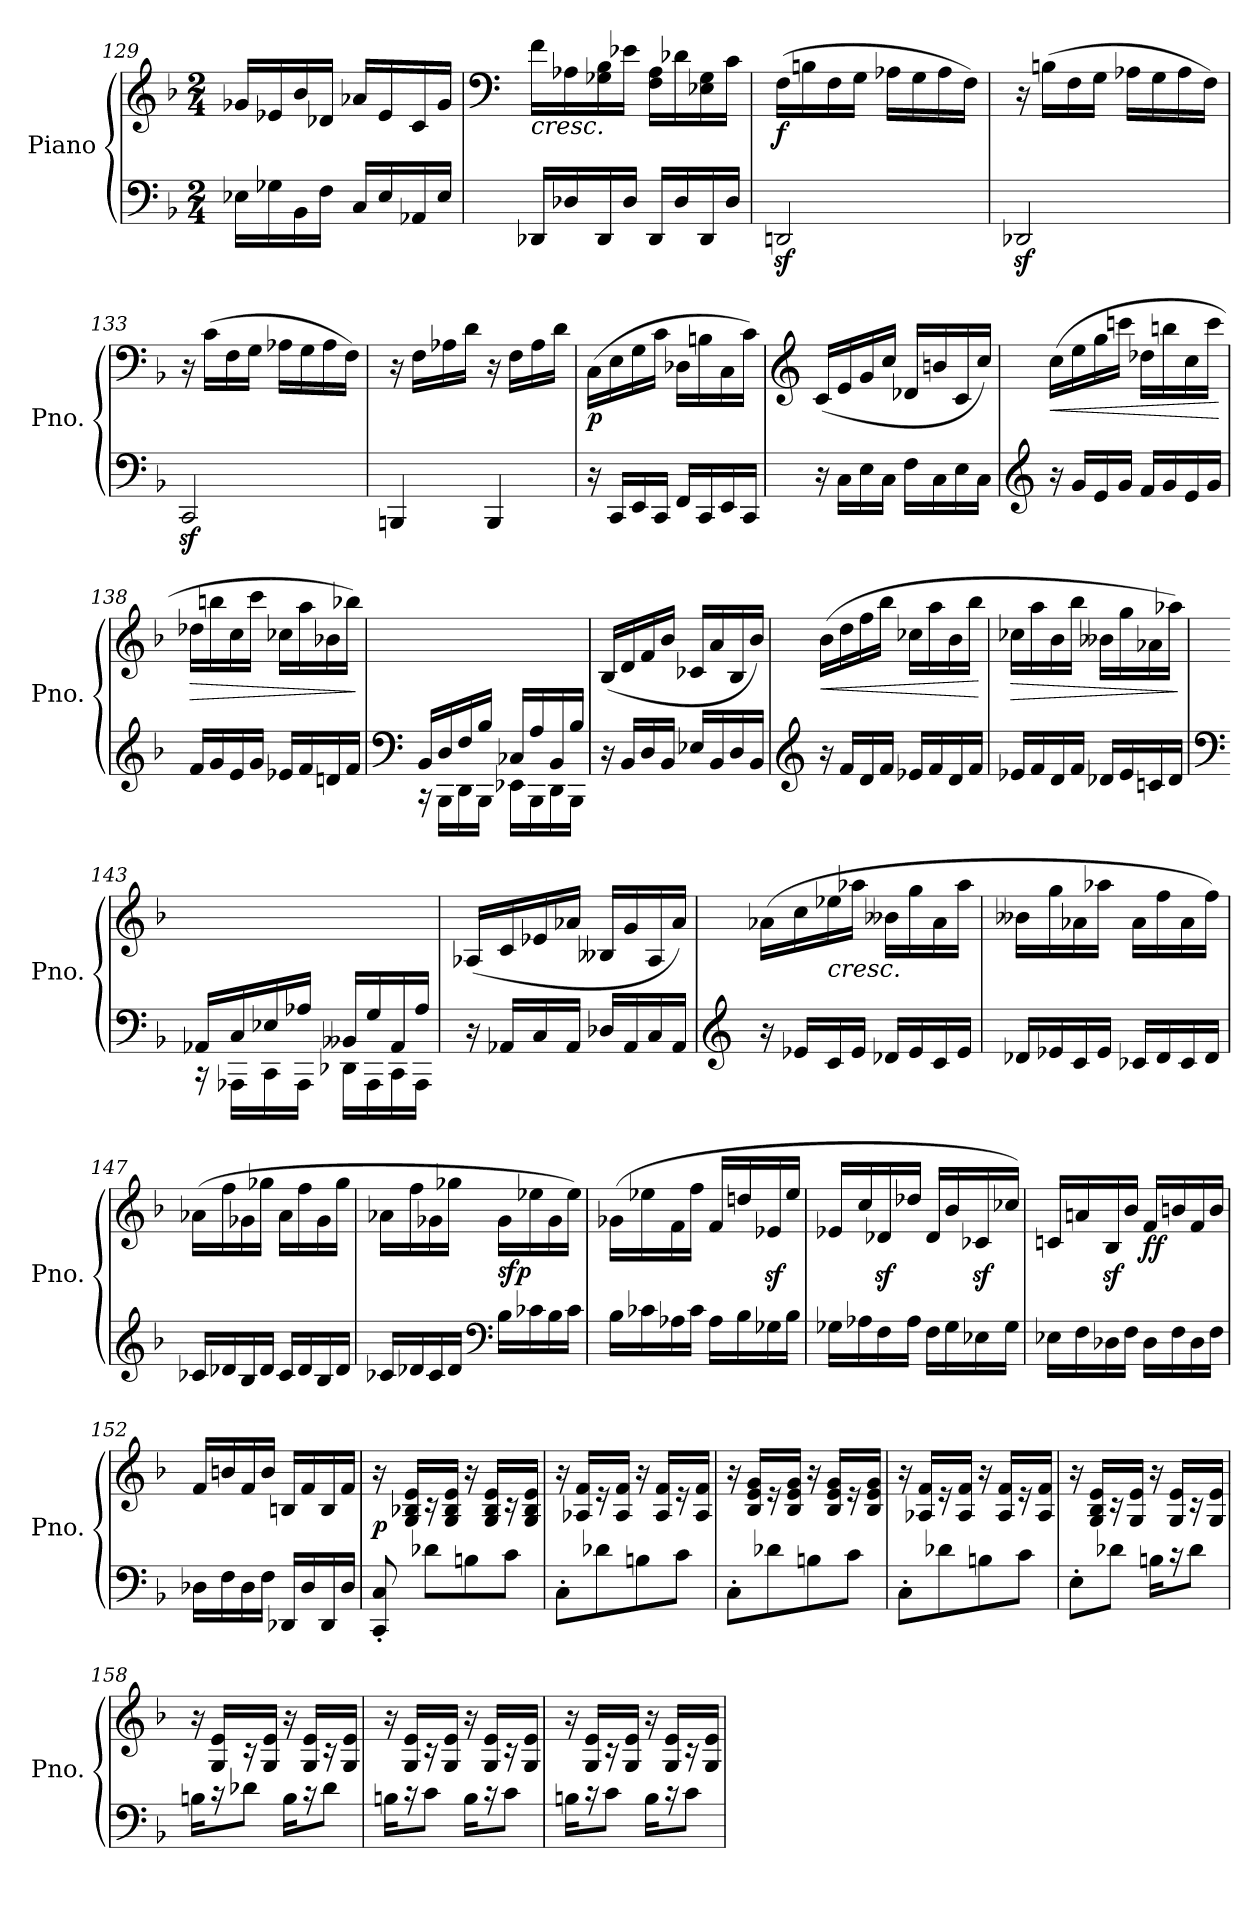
**kern	**kern	**dynam
*part1	*part1	*part1
*staff2	*staff1	*staff1/2
*I"Piano	*	*
*I'Pno.	*	*
*clefF4	*clefG2	*
*k[b-]	*k[b-]	*
*M2/4	*M2/4	*
=129	=129	=129
16E-X\LL	16g-X/LL	.
16G-X\	16e-X/	.
16BB-\	16b-/	.
16F\JJ	16d-X/JJ	.
16C/LL	16a-X/LL	.
16E-/	16e-/	.
16AA-X/	16c/	.
16E-/JJ	16g-/JJ	.
=130	=130	=130
*	*clefF4	*
!	!LO:TX:b:i:t=cresc.	!
16DD-X/LL	16f\LL	.
16D-X/	16A-X\	.
16DD-/	16G-X\ 16B-\	.
16D-/JJ	16e-X\JJ	.
16DD-/LL	16F\ 16A-\LL	.
16D-/	16d-X\	.
16DD-/	16E-X\ 16G-\	.
16D-/JJ	16c\JJ	.
!!LO:LB:g=z
=131	=131	=131
!	!	!LO:DY:b
2DDnz</	(>16F\LL	f
.	16Bn\	.
.	16F\	.
.	16G\JJ	.
.	16A-X\LL	.
.	16G\	.
.	16A-\	.
.	16F\JJ)	.
=132	=132	=132
2DD-Xz</	16r	.
.	(>16Bn\LL	.
.	16F\	.
.	16G\JJ	.
.	16A-X\LL	.
.	16G\	.
.	16A-\	.
.	16F\JJ)	.
=133	=133	=133
2CCz</	16r	.
.	(>16c\LL	.
.	16F\	.
.	16G\JJ	.
.	16A-X\LL	.
.	16G\	.
.	16A-\	.
.	16F\JJ)	.
=134	=134	=134
4BBBn/	16r	.
.	16F\LL	.
.	16A-X\	.
.	16d\JJ	.
4BBB/	16r	.
.	16F\LL	.
.	16A-\	.
.	16d\JJ	.
!!LO:PB:g=z
=135	=135	=135
!	!	!LO:DY:b
16r	(>16C\LL	p
16CC/LL	16E\	.
16EE/	16G\	.
16CC/JJ	16c\JJ	.
16FF/LL	16D-X\LL	.
16CC/	16Bn\	.
16EE/	16C\	.
16CC/JJ	16c\JJ)	.
=136	=136	=136
*	*clefG2	*
16r	(<16c/LL	.
16C\LL	16e/	.
16E\	16g/	.
16C\JJ	16cc/JJ	.
16F\LL	16d-X/LL	.
16C\	16bn/	.
16E\	16c/	.
16C\JJ	16cc/JJ)	.
=137	=137	=137
*clefG2	*	*
!	!	!LO:HP:b
16r	(>16cc\LL	<
16g/LL	16ee\	.
16e/	16gg\	.
16g/JJ	16cccn\JJ	.
16f/LL	16dd-X\LL	.
16g/	16bbn\	.
16e/	16cc\	.
16g/JJ	16ccc\JJ	.
.	.	[
=138	=138	=138
!	!	!LO:HP:b
16f/LL	16dd-X\LL	>
16g/	16bbn\	.
16e/	16cc\	.
16g/JJ	16ccc\JJ	.
16e-X/LL	16cc-X\LL	.
16f/	16aa\	.
16dn/	16b-X\	.
16f/JJ	16bb-X\JJ)	.
.	.	]
!!LO:LB:g=z
=139	=139	=139
*clefF4	*	*
*^	*	*
16BB-/LL	16rCC	2ryy	.
16D/	16BBB-\LL	.	.
16F/	16DD\	.	.
16B-/JJ	16BBB-\JJ	.	.
16C-X/LL	16EE-X\LL	.	.
16A/	16BBB-\	.	.
16BB-/	16DD\	.	.
16B-/JJ	16BBB-\JJ	.	.
*v	*v	*	*
=140	=140	=140
16r	(<16B-/LL	.
16BB-/LL	16d/	.
16D/	16f/	.
16BB-/JJ	16b-/JJ	.
16E-X/LL	16c-X/LL	.
16BB-/	16a/	.
16D/	16B-/	.
16BB-/JJ	16b-/JJ)	.
=141	=141	=141
*clefG2	*	*
!	!	!LO:HP:b
16r	(>16b-\LL	<
16f/LL	16dd\	.
16d/	16ff\	.
16f/JJ	16bb-\JJ	.
16e-X/LL	16cc-X\LL	.
16f/	16aa\	.
16d/	16b-\	.
16f/JJ	16bb-\JJ	.
.	.	[
=142	=142	=142
!	!	!LO:HP:b
16e-X/LL	16cc-X\LL	>
16f/	16aa\	.
16d/	16b-\	.
16f/JJ	16bb-\JJ	.
16d-X/LL	16b--X\LL	.
16e-/	16gg\	.
16cn/	16a-X\	.
16d-/JJ	16aa-X\JJ)	.
.	.	]
!!LO:LB:g=z
=143	=143	=143
*clefF4	*	*
*^	*	*
16AA-X/LL	16rCC	2ryy	.
16C/	16AAA-X\LL	.	.
16E-X/	16CC\	.	.
16A-X/JJ	16AAA-\JJ	.	.
16BB--X/LL	16DD-X\LL	.	.
16G/	16AAA-\	.	.
16AA-/	16CC\	.	.
16A-/JJ	16AAA-\JJ	.	.
*v	*v	*	*
=144	=144	=144
16r	(<16A-X/LL	.
16AA-X/LL	16c/	.
16C/	16e-X/	.
16AA-/JJ	16a-X/JJ	.
16D-X/LL	16B--X/LL	.
16AA-/	16g/	.
16C/	16A-/	.
16AA-/JJ	16a-/JJ)	.
=145	=145	=145
*clefG2	*	*
16r	(>16a-X\LL	.
16e-X/LL	16cc\	.
!	!LO:TX:b:i:t=cresc.	!
16c/	16ee-X\	.
16e-/JJ	16aa-X\JJ	.
16d-X/LL	16b--X\LL	.
16e-/	16gg\	.
16c/	16a-\	.
16e-/JJ	16aa-\JJ	.
!!LO:LB:g=z
=146	=146	=146
16d-X/LL	16b--X\LL	.
16e-X/	16gg\	.
16c/	16a-X\	.
16e-/JJ	16aa-X\JJ	.
16c-X/LL	16a-\LL	.
16d-/	16ff\	.
16c-/	16a-\	.
16d-/JJ	16ff\JJ)	.
=147	=147	=147
16c-X/LL	(>16a-X\LL	.
16d-X/	16ff\	.
16B-/	16g-X\	.
16d-/JJ	16gg-X\JJ	.
16c-/LL	16a-\LL	.
16d-/	16ff\	.
16B-/	16g-\	.
16d-/JJ	16gg-\JJ	.
=148	=148	=148
16c-X/LL	16a-X\LL	.
16d-X/	16ff\	.
16c-/	16g-X\	.
16d-/JJ	16gg-X\JJ	.
*clefF4	*	*
!	!	!LO:DY:b
16B-\LL	16g-\LL	sfp
16c-X\	16ee-X\	.
16B-\	16g-\	.
16c-\JJ	16ee-\JJ)	.
!!LO:LB:g=z
=149	=149	=149
16B-\LL	(>16g-X\LL	.
16c-X\	16ee-X\	.
16A-X\	16f\	.
16c-\JJ	16ff\JJ	.
16A-\LL	16f/LL	.
16B-\	16ddn/	.
16G-X\	16e-Xz</	.
16B-\JJ	16ee-/JJ	.
=150	=150	=150
16G-X\LL	16e-X/LL	.
16A-X\	16cc/	.
16F\	16d-Xz</	.
16A-\JJ	16dd-X/JJ	.
16F\LL	16d-/LL	.
16G-\	16b-/	.
16E-X\	16c-Xz</	.
16G-\JJ	16cc-X/JJ)	.
=151	=151	=151
16E-X\LL	16cn/LL	.
16F\	16an/	.
16D-X\	16B-z</	.
16F\JJ	16b-/JJ	.
!	!	!LO:DY:b
16D-\LL	16f/LL	ff
16F\	16bn/	.
16D-\	16f/	.
16F\JJ	16b/JJ	.
=152	=152	=152
16D-X\LL	16f/LL	.
16F\	16bn/	.
16D-\	16f/	.
16F\JJ	16b/JJ	.
16DD-X/LL	16Bn/LL	.
16D-/	16f/	.
16DD-/	16B/	.
16D-/JJ	16f/JJ	.
!!LO:PB:g=z
=153	=153	=153
!	!	!LO:DY:b
8CC/' 8C/'	16r	p
.	16G/ 16B-X/ 16e/LL	.
8d-X\L	16r	.
.	16G/ 16B-/ 16e/JJ	.
8Bn\	16r	.
.	16G/ 16B-/ 16e/LL	.
8c\J	16r	.
.	16G/ 16B-/ 16e/JJ	.
=154	=154	=154
8C'\L	16r	.
.	16A-X/ 16f/LL	.
8d-X\	16r	.
.	16A-/ 16f/JJ	.
8Bn\	16r	.
.	16A-/ 16f/LL	.
8c\J	16r	.
.	16A-/ 16f/JJ	.
=155	=155	=155
8C'\L	16r	.
.	16B-/ 16e/ 16g/LL	.
8d-X\	16r	.
.	16B-/ 16e/ 16g/JJ	.
8Bn\	16r	.
.	16B-/ 16e/ 16g/LL	.
8c\J	16r	.
.	16B-/ 16e/ 16g/JJ	.
=156	=156	=156
8C'\L	16r	.
.	16A-X/ 16f/LL	.
8d-X\	16r	.
.	16A-/ 16f/JJ	.
8Bn\	16r	.
.	16A-/ 16f/LL	.
8c\J	16r	.
.	16A-/ 16f/JJ	.
=157	=157	=157
8E'\L	16r	.
.	16G/ 16B-/ 16e/LL	.
8d-X\J	16r	.
.	16G/ 16e/JJ	.
16Bn\KL	16r	.
16r	16G/ 16e/LL	.
8d-\J	16r	.
.	16G/ 16e/JJ	.
!!LO:LB:g=z
=158	=158	=158
16Bn\KL	16r	.
16r	16G/ 16e/LL	.
8d-X\J	16r	.
.	16G/ 16e/JJ	.
16B\KL	16r	.
16r	16G/ 16e/LL	.
8d-\J	16r	.
.	16G/ 16e/JJ	.
=159	=159	=159
16Bn\KL	16r	.
16r	16G/ 16e/LL	.
8c\J	16r	.
.	16G/ 16e/JJ	.
16B\KL	16r	.
16r	16G/ 16e/LL	.
8c\J	16r	.
.	16G/ 16e/JJ	.
=160	=160	=160
16Bn\KL	16r	.
16r	16G/ 16e/LL	.
8c\J	16r	.
.	16G/ 16e/JJ	.
16B\KL	16r	.
16r	16G/ 16e/LL	.
8c\J	16r	.
.	16G/ 16e/JJ	.
=	=	=
*-	*-	*-
